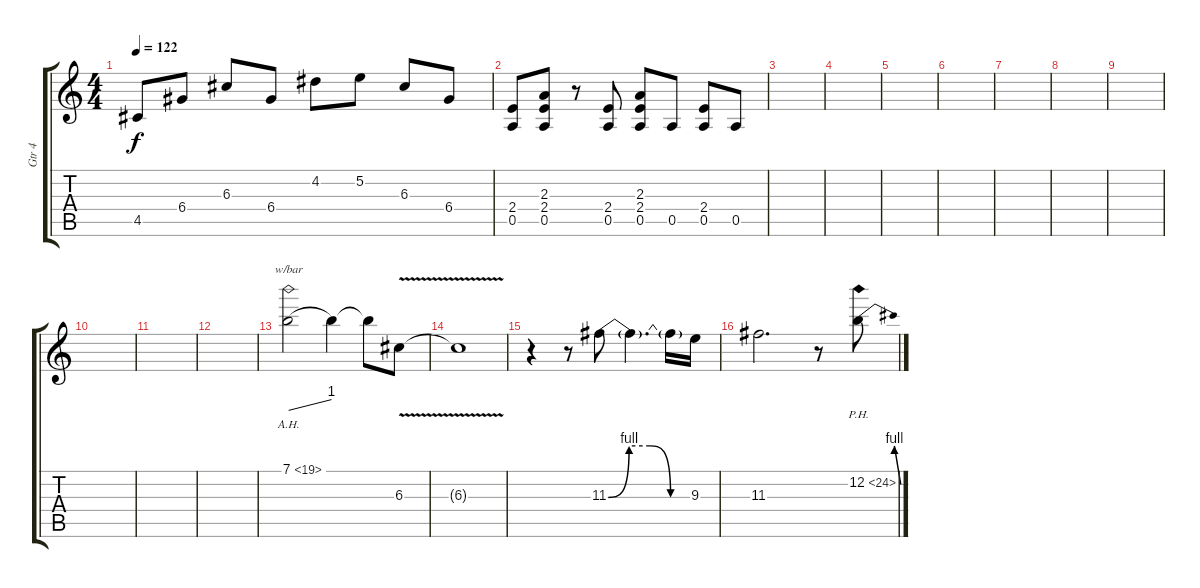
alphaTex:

\track ("Gtr 4" "Gtr 4") {instrument distortionguitar}
\staff {score tabs}
\tuning (E4 B3 G3 D3 A2 E2) {hide}
\ts (4 4)
\tempo 122
\clef g2
\ks c
4.5.8{dy f} 6.4.8 6.3.8 6.4.8 4.2.8 5.2.8 6.3.8 6.4.8 |
(2.4 0.5).8 (2.3 2.4 0.5).8 r.8 (2.4 0.5).8 (2.3 2.4 0.5).8 0.5.8 (2.4 0.5).8 0.5.8 |
|
|
|
|
|
|
|
|
|
|
7.1{ah 12}.2{tbe (dive default 0 0 60 4)} 7.1{t}.4 7.1{t}.8 6.3{v}.8 |
6.3{t}.1 |
r.4 r.8 11.3{be (custom 0 0 15 4 30 4 45 0 60 0)}.8 11.3{t}.4{d} 11.3{t}.16 9.3.16 |
11.3.2{d} r.8 12.2{be (bend 0 0 60 4) ph 12}.8
